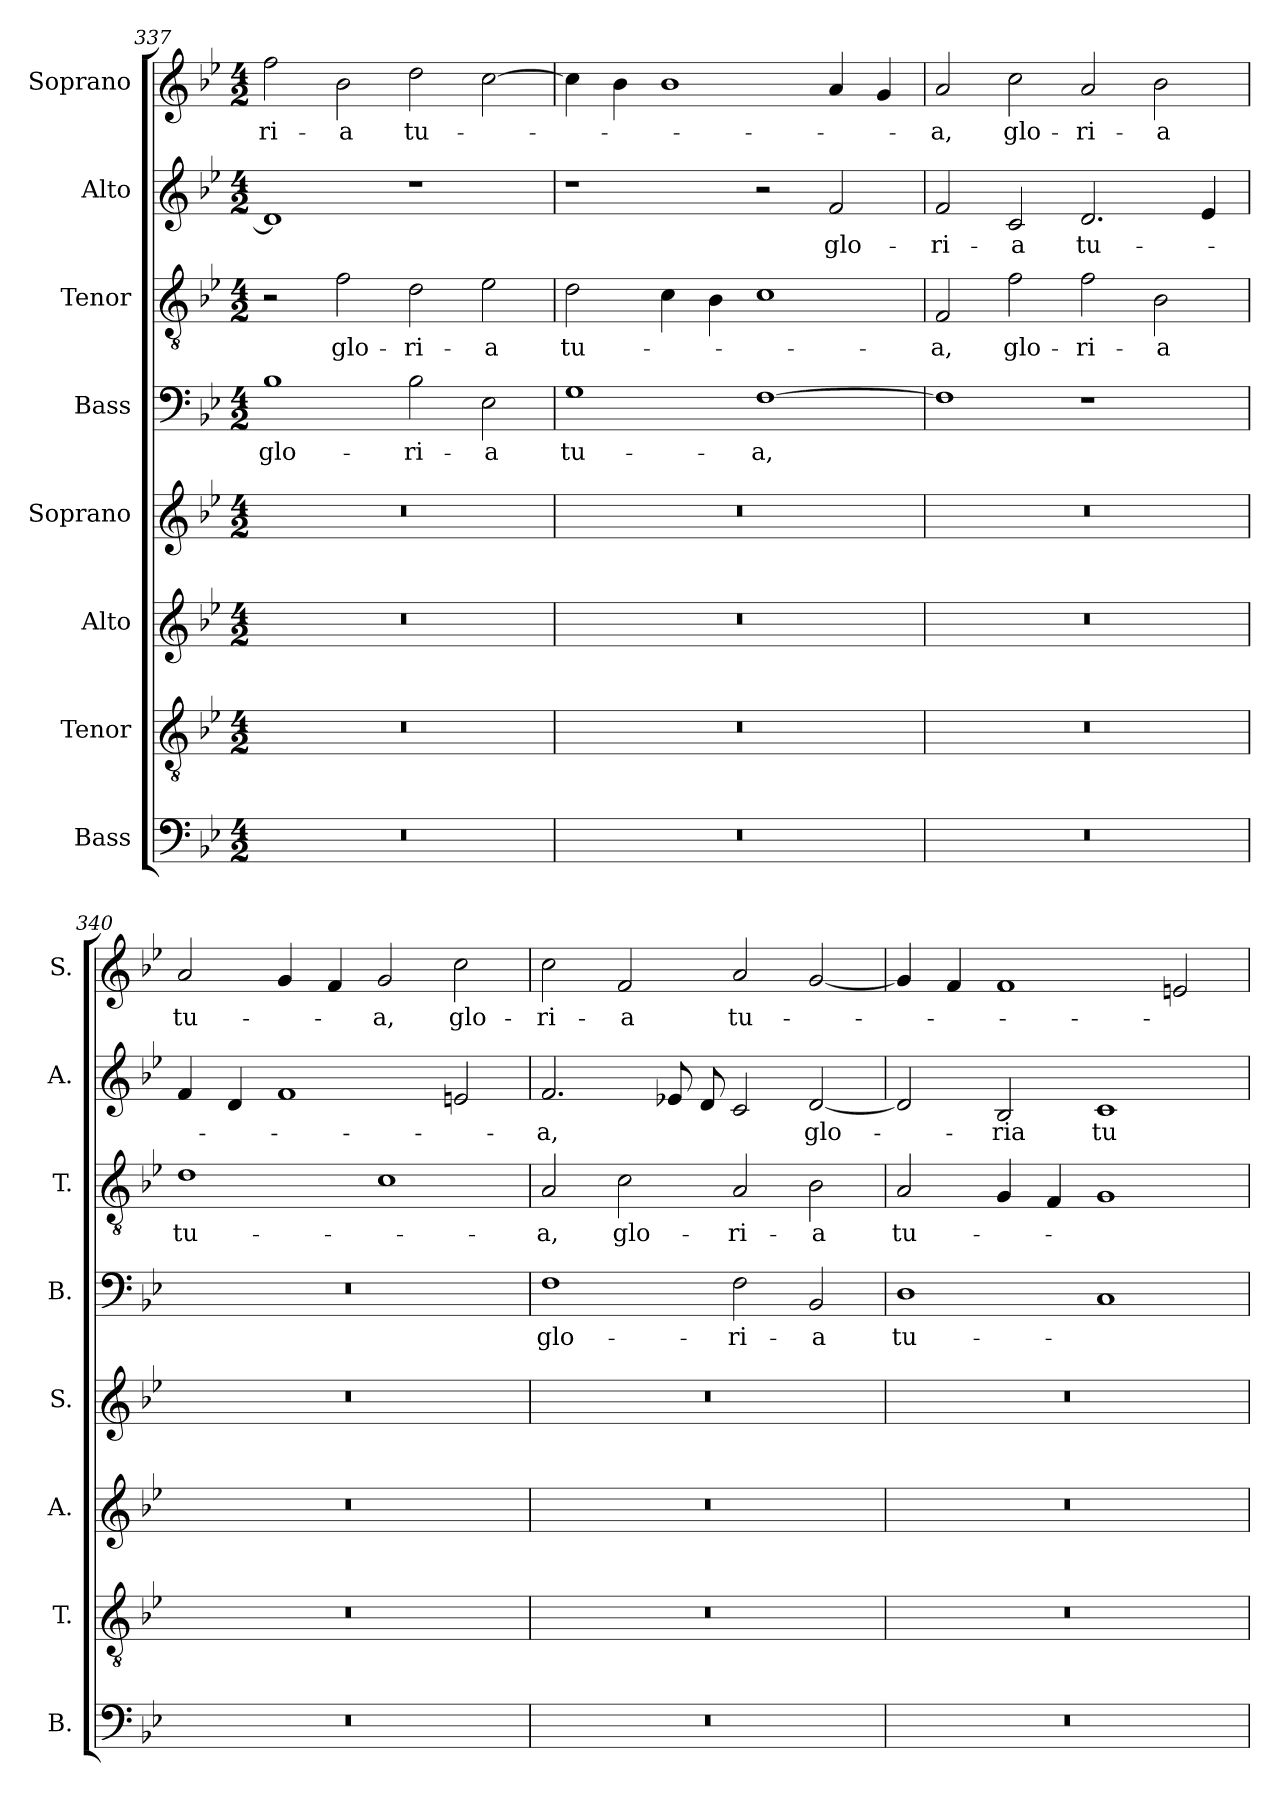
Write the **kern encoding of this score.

**kern	**kern	**kern	**kern	**kern	**text	**kern	**text	**kern	**text	**kern	**text
*part8	*part7	*part6	*part5	*part4	*part4	*part3	*part3	*part2	*part2	*part1	*part1
*staff8	*staff7	*staff6	*staff5	*staff4	*staff4	*staff3	*staff3	*staff2	*staff2	*staff1	*staff1
*I"Bass	*I"Tenor	*I"Alto	*I"Soprano	*I"Bass	*	*I"Tenor	*	*I"Alto	*	*I"Soprano	*
*I'B.	*I'T.	*I'A.	*I'S.	*I'B.	*	*I'T.	*	*I'A.	*	*I'S.	*
*clefF4	*clefGv2	*clefG2	*clefG2	*clefF4	*	*clefGv2	*	*clefG2	*	*clefG2	*
*	*ITrd7c12	*	*	*	*	*ITrd7c12	*	*	*	*	*
*k[b-e-]	*k[b-e-]	*k[b-e-]	*k[b-e-]	*k[b-e-]	*	*k[b-e-]	*	*k[b-e-]	*	*k[b-e-]	*
*B-:	*B-:	*B-:	*B-:	*B-:	*	*B-:	*	*B-:	*	*B-:	*
*M4/2	*M4/2	*M4/2	*M4/2	*M4/2	*	*M4/2	*	*M4/2	*	*M4/2	*
=337	=337	=337	=337	=337	=337	=337	=337	=337	=337	=337	=337
!LO:N:vis=1	!LO:N:vis=1	!LO:N:vis=1	!LO:N:vis=1	!	!	!	!	!	!	!	!
!	!	!	!	!	!LO:LY:b:color=#000000	!	!	!	!	!	!
!	!	!	!	!	!	!	!	!	!	!	!LO:LY:b:color=#000000
0r	0r	0r	0r	1B-i	glo-	2r	.	1di]	.	2ffi\	-ri-
!	!	!	!	!	!	!	!LO:LY:b:color=#000000	!	!	!	!
!	!	!	!	!	!	!	!	!	!	!	!LO:LY:b:color=#000000
.	.	.	.	.	.	2Fi\	glo-	.	.	2b-i\	-a
!	!	!	!	!	!LO:LY:b:color=#000000	!	!	!	!	!	!
!	!	!	!	!	!	!	!LO:LY:b:color=#000000	!	!	!	!
!	!	!	!	!	!	!	!	!	!	!	!LO:LY:b:color=#000000
.	.	.	.	2B-i\	-ri-	2Di\	-ri-	1r	.	2ddi\	tu-
!	!	!	!	!	!LO:LY:b:color=#000000	!	!	!	!	!	!
!	!	!	!	!	!	!	!LO:LY:b:color=#000000	!	!	!	!
.	.	.	.	2E-i\	-a	2E-i\	-a	.	.	[2cci\	.
=338	=338	=338	=338	=338	=338	=338	=338	=338	=338	=338	=338
!LO:N:vis=1	!LO:N:vis=1	!LO:N:vis=1	!LO:N:vis=1	!	!	!	!	!	!	!	!
!	!	!	!	!	!LO:LY:b:color=#000000	!	!	!	!	!	!
!	!	!	!	!	!	!	!LO:LY:b:color=#000000	!	!	!	!
0r	0r	0r	0r	1Gi	tu-	2Di\	tu-	1r	.	4cci\]	.
.	.	.	.	.	.	.	.	.	.	4b-i\	.
.	.	.	.	.	.	4Ci\	.	.	.	1b-i	.
.	.	.	.	.	.	4BB-i\	.	.	.	.	.
!	!	!	!	!	!LO:LY:b:color=#000000	!	!	!	!	!	!
.	.	.	.	[1Fi	-a,	1Ci	.	2r	.	.	.
!	!	!	!	!	!	!	!	!	!LO:LY:b:color=#000000	!	!
.	.	.	.	.	.	.	.	2fi/	glo-	4ai/	.
.	.	.	.	.	.	.	.	.	.	4gi/	.
=339	=339	=339	=339	=339	=339	=339	=339	=339	=339	=339	=339
!LO:N:vis=1	!LO:N:vis=1	!LO:N:vis=1	!LO:N:vis=1	!	!	!	!	!	!	!	!
!	!	!	!	!	!	!	!LO:LY:b:color=#000000	!	!	!	!
!	!	!	!	!	!	!	!	!	!LO:LY:b:color=#000000	!	!
!	!	!	!	!	!	!	!	!	!	!	!LO:LY:b:color=#000000
0r	0r	0r	0r	1Fi]	.	2FFi/	-a,	2fi/	-ri-	2ai/	-a,
!	!	!	!	!	!	!	!LO:LY:b:color=#000000	!	!	!	!
!	!	!	!	!	!	!	!	!	!LO:LY:b:color=#000000	!	!
!	!	!	!	!	!	!	!	!	!	!	!LO:LY:b:color=#000000
.	.	.	.	.	.	2Fi\	glo-	2ci/	-a	2cci\	glo-
!	!	!	!	!	!	!	!LO:LY:b:color=#000000	!	!	!	!
!	!	!	!	!	!	!	!	!	!LO:LY:b:color=#000000	!	!
!	!	!	!	!	!	!	!	!	!	!	!LO:LY:b:color=#000000
.	.	.	.	1r	.	2Fi\	-ri-	2.di/	tu-	2ai/	-ri-
!	!	!	!	!	!	!	!LO:LY:b:color=#000000	!	!	!	!
!	!	!	!	!	!	!	!	!	!	!	!LO:LY:b:color=#000000
.	.	.	.	.	.	2BB-i\	-a	.	.	2b-i\	-a
.	.	.	.	.	.	.	.	4e-i/	.	.	.
=340	=340	=340	=340	=340	=340	=340	=340	=340	=340	=340	=340
!LO:N:vis=1	!LO:N:vis=1	!LO:N:vis=1	!LO:N:vis=1	!LO:N:vis=1	!	!	!	!	!	!	!
!	!	!	!	!	!	!	!LO:LY:b:color=#000000	!	!	!	!
!	!	!	!	!	!	!	!	!	!	!	!LO:LY:b:color=#000000
0r	0r	0r	0r	0r	.	1Di	tu-	4fi/	.	2ai/	tu-
.	.	.	.	.	.	.	.	4di/	.	.	.
.	.	.	.	.	.	.	.	1fi	.	4gi/	.
.	.	.	.	.	.	.	.	.	.	4fi/	.
!	!	!	!	!	!	!	!	!	!	!	!LO:LY:b:color=#000000
.	.	.	.	.	.	1Ci	.	.	.	2gi/	-a,
!	!	!	!	!	!	!	!	!	!	!	!LO:LY:b:color=#000000
.	.	.	.	.	.	.	.	2eni/	.	2cci\	glo-
=341	=341	=341	=341	=341	=341	=341	=341	=341	=341	=341	=341
!LO:N:vis=1	!LO:N:vis=1	!LO:N:vis=1	!LO:N:vis=1	!	!	!	!	!	!	!	!
!	!	!	!	!	!LO:LY:b:color=#000000	!	!	!	!	!	!
!	!	!	!	!	!	!	!LO:LY:b:color=#000000	!	!	!	!
!	!	!	!	!	!	!	!	!	!LO:LY:b:color=#000000	!	!
!	!	!	!	!	!	!	!	!	!	!	!LO:LY:b:color=#000000
0r	0r	0r	0r	1Fi	glo-	2AAi/	-a,	2.fi/	-a,	2cci\	-ri-
!	!	!	!	!	!	!	!LO:LY:b:color=#000000	!	!	!	!
!	!	!	!	!	!	!	!	!	!	!	!LO:LY:b:color=#000000
.	.	.	.	.	.	2Ci\	glo-	.	.	2fi/	-a
.	.	.	.	.	.	.	.	8e-Xi/	.	.	.
.	.	.	.	.	.	.	.	8di/	.	.	.
!	!	!	!	!	!LO:LY:b:color=#000000	!	!	!	!	!	!
!	!	!	!	!	!	!	!LO:LY:b:color=#000000	!	!	!	!
!	!	!	!	!	!	!	!	!	!	!	!LO:LY:b:color=#000000
.	.	.	.	2Fi\	-ri-	2AAi/	-ri-	2ci/	.	2ai/	tu-
!	!	!	!	!	!LO:LY:b:color=#000000	!	!	!	!	!	!
!	!	!	!	!	!	!	!LO:LY:b:color=#000000	!	!	!	!
!	!	!	!	!	!	!	!	!	!LO:LY:b:color=#000000	!	!
.	.	.	.	2BB-i/	-a	2BB-i\	-a	[2di/	glo-	[2gi/	.
!!LO:PB:g=z
=342	=342	=342	=342	=342	=342	=342	=342	=342	=342	=342	=342
!LO:N:vis=1	!LO:N:vis=1	!LO:N:vis=1	!LO:N:vis=1	!	!	!	!	!	!	!	!
!	!	!	!	!	!LO:LY:b:color=#000000	!	!	!	!	!	!
!	!	!	!	!	!	!	!LO:LY:b:color=#000000	!	!	!	!
0r	0r	0r	0r	1Di	tu-	2AAi/	tu-	2di/]	.	4gi/]	.
.	.	.	.	.	.	.	.	.	.	4fi/	.
!	!	!	!	!	!	!	!	!	!LO:LY:b:color=#000000	!	!
.	.	.	.	.	.	4GGi/	.	2B-i/	-ria	1fi	.
.	.	.	.	.	.	4FFi/	.	.	.	.	.
!	!	!	!	!	!	!	!	!	!LO:LY:b:color=#000000	!	!
.	.	.	.	1Ci	.	1GGi	.	1ci	tu-	.	.
.	.	.	.	.	.	.	.	.	.	2eni/	.
=	=	=	=	=	=	=	=	=	=	=	=
*-	*-	*-	*-	*-	*-	*-	*-	*-	*-	*-	*-
